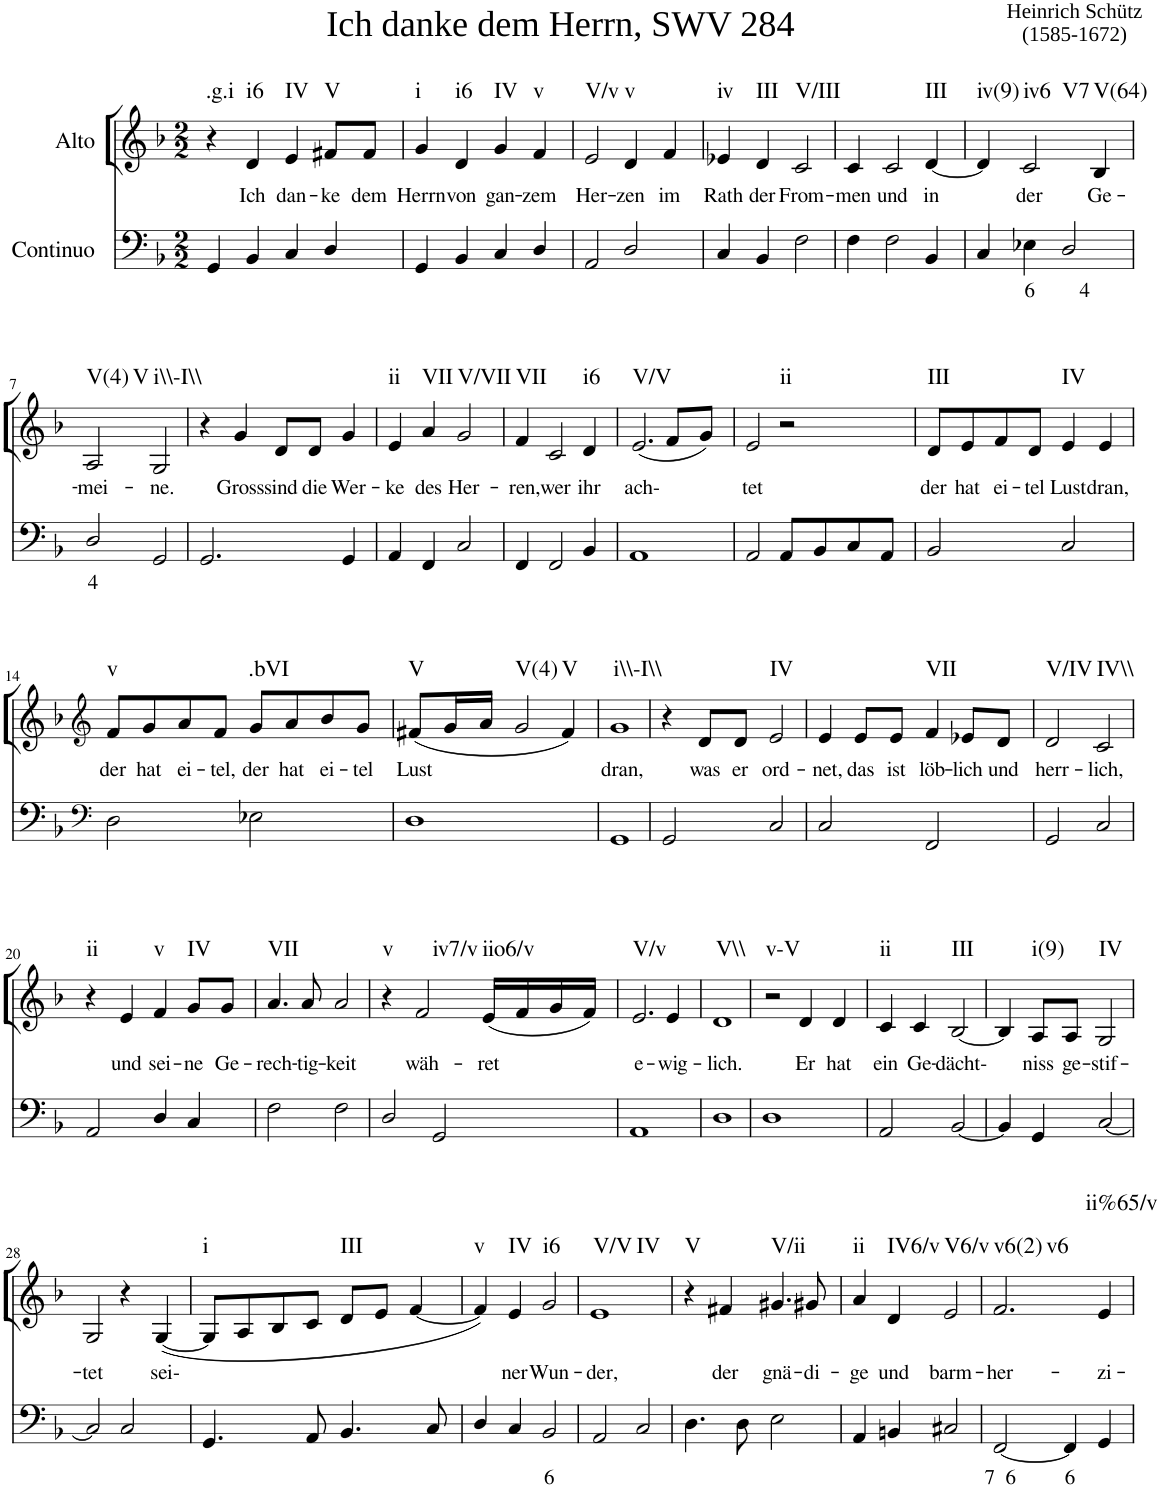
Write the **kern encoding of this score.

**kern	**text	**kern	**text	**harte
*part2	*part2	*part1	*part1	*part1
*staff2	*staff2	*staff1	*staff1	*
*I"Continuo	*	*I"Alto	*	*
*clefF4	*	*clefG2	*	*
*k[b-]	*	*k[b-]	*	*
*M2/2	*	*M2/2	*	*
=1	=1	=1	=1	=1
!	!	!LO:TX:a:t=Ich danke dem Herrn, SWV 284	!	!
!	!	!LO:TX:a:t=Heinrich Schütz	!	!
!	!	!LO:TX:a:t=(1585-1672)	!	!LO:H:kt=.g.i
4GG/	.	4r	.	N
!	!	!	!LO:LY:b	!LO:H:kt=i6
4BB-/	.	4d/	Ich	N
!	!	!	!LO:LY:b	!LO:H:kt=IV
4C/	.	4e/	dan-	N
!	!	!	!LO:LY:b	!LO:H:kt=V
4D/	.	8f#X/L	ke	N
!	!	!	!LO:LY:b	!
.	.	8f#/J	dem	.
=2	=2	=2	=2	=2
!	!	!	!LO:LY:b	!LO:H:kt=i
4GG/	.	4g/	Herrn	N
!	!	!	!LO:LY:b	!LO:H:kt=i6
4BB-/	.	4d/	von	N
!	!	!	!LO:LY:b	!LO:H:kt=IV
4C/	.	4g/	gan-	N
!	!	!	!LO:LY:b	!LO:H:kt=v
4D/	.	4f/	zem	N
=3	=3	=3	=3	=3
!	!	!	!LO:LY:b	!LO:H:kt=V/v
2AA/	.	2e/	Her-	N
!	!	!	!LO:LY:b	!LO:H:kt=v
2D/	.	4d/	zen	N
!	!	!	!LO:LY:b	!
.	.	4f/	im	.
=4	=4	=4	=4	=4
!	!	!	!LO:LY:b	!LO:H:kt=iv
4C/	.	4e-X/	Rath	N
!	!	!	!LO:LY:b	!LO:H:kt=III
4BB-/	.	4d/	der	N
!	!	!	!LO:LY:b	!LO:H:kt=V/III
2F\	.	2c/	From-	N
=5	=5	=5	=5	=5
!	!	!	!LO:LY:b	!
4F\	.	4c/	men	.
!	!	!	!LO:LY:b	!
2F\	.	2c/	und	.
!	!	!	!LO:LY:b	!LO:H:kt=III
4BB-/	.	[4d/	in	N
=6	=6	=6	=6	=6
!	!	!	!	!LO:H:kt=iv(9)
4C/	.	4d/]	.	N
!	!LO:LY:b	!	!LO:LY:b	!LO:H:n=1:kt=iv6
!	!	!	!	!LO:H:n=2:kt=V7
4E-X\	6	2c/	der	N N
!	!LO:LY:b	!	!	!
2D/	4	.	.	.
!	!	!	!LO:LY:b	!LO:H:kt=V(64)
.	.	4B-/	Ge-	N
!!LO:LB:g=z
=7	=7	=7	=7	=7
!	!LO:LY:b	!	!LO:LY:b	!LO:H:n=1:kt=V(4)
!	!	!	!	!LO:H:n=2:kt=V
2D/	4	2A/	mei-	N N
!	!	!	!LO:LY:b	!LO:H:kt=i\\-I\\
2GG/	.	2G/	ne.	N
=8	=8	=8	=8	=8
2.GG/	.	4r	.	.
!	!	!	!LO:LY:b	!
.	.	4g/	Gross	.
!	!	!	!LO:LY:b	!
.	.	8d/L	sind	.
!	!	!	!LO:LY:b	!
.	.	8d/J	die	.
!	!	!	!LO:LY:b	!
4GG/	.	4g/	Wer-	.
=9	=9	=9	=9	=9
!	!	!	!LO:LY:b	!LO:H:kt=ii
4AA/	.	4e/	ke	N
!	!	!	!LO:LY:b	!LO:H:kt=VII
4FF/	.	4a/	des	N
!	!	!	!LO:LY:b	!LO:H:kt=V/VII
2C/	.	2g/	Her-	N
=10	=10	=10	=10	=10
!	!	!	!LO:LY:b	!LO:H:kt=VII
4FF/	.	4f/	ren,	N
!	!	!	!LO:LY:b	!
2FF/	.	2c/	wer	.
!	!	!	!LO:LY:b	!LO:H:kt=i6
4BB-/	.	4d/	ihr	N
=11	=11	=11	=11	=11
!	!	!	!LO:LY:b	!LO:H:kt=V/V
1AA	.	(2.e/	ach-	N
.	.	8f/L	.	.
.	.	8g/J)	.	.
=12	=12	=12	=12	=12
!	!	!	!LO:LY:b	!
2AA/	.	2e/	tet	.
!	!	!	!	!LO:H:kt=ii
8AA/L	.	2r	.	N
8BB-/	.	.	.	.
8C/	.	.	.	.
8AA/J	.	.	.	.
=13	=13	=13	=13	=13
!	!	!	!LO:LY:b	!LO:H:kt=III
2BB-/	.	8d/L	der	N
!	!	!	!LO:LY:b	!
.	.	8e/	hat	.
!	!	!	!LO:LY:b	!
.	.	8f/	ei-	.
!	!	!	!LO:LY:b	!
.	.	8d/J	tel	.
!	!	!	!LO:LY:b	!LO:H:kt=IV
2C/	.	4e/	Lust	N
!	!	!	!LO:LY:b	!
.	.	4e/	dran,	.
!!LO:LB:g=z
=14	=14	=14	=14	=14
*clefF4	*	*clefG2	*	*
!	!	!	!LO:LY:b	!LO:H:kt=v
2D\	.	8f/L	der	N
!	!	!	!LO:LY:b	!
.	.	8g/	hat	.
!	!	!	!LO:LY:b	!
.	.	8a/	ei-	.
!	!	!	!LO:LY:b	!
.	.	8f/J	tel,	.
!	!	!	!LO:LY:b	!LO:H:kt=.bVI
2E-X\	.	8g/L	der	N
!	!	!	!LO:LY:b	!
.	.	8a/	hat	.
!	!	!	!LO:LY:b	!
.	.	8b-/	ei-	.
!	!	!	!LO:LY:b	!
.	.	8g/J	tel	.
=15	=15	=15	=15	=15
!	!	!	!LO:LY:b	!LO:H:kt=V
1D	.	(8f#X/L	Lust	N
.	.	16g/L	.	.
.	.	16a/JJ	.	.
!	!	!	!	!LO:H:kt=V(4)
.	.	2g/	.	N
!	!	!	!	!LO:H:kt=V
.	.	4f#/)	.	N
=16	=16	=16	=16	=16
!	!	!	!LO:LY:b	!LO:H:kt=i\\-I\\
1GG	.	1g	dran,	N
=17	=17	=17	=17	=17
2GG/	.	4r	.	.
!	!	!	!LO:LY:b	!
.	.	8d/L	was	.
!	!	!	!LO:LY:b	!
.	.	8d/J	er	.
!	!	!	!LO:LY:b	!LO:H:kt=IV
2C/	.	2e/	ord-	N
=18	=18	=18	=18	=18
!	!	!	!LO:LY:b	!
2C/	.	4e/	net,	.
!	!	!	!LO:LY:b	!
.	.	8e/L	das	.
!	!	!	!LO:LY:b	!
.	.	8e/J	ist	.
!	!	!	!LO:LY:b	!LO:H:kt=VII
2FF/	.	4f/	löb-	N
!	!	!	!LO:LY:b	!
.	.	8e-X/L	lich	.
!	!	!	!LO:LY:b	!
.	.	8d/J	und	.
=19	=19	=19	=19	=19
!	!	!	!LO:LY:b	!LO:H:kt=V/IV
2GG/	.	2d/	herr-	N
!	!	!	!LO:LY:b	!LO:H:kt=IV\\
2C/	.	2c/	lich,	N
!!LO:LB:g=z
=20	=20	=20	=20	=20
!	!	!	!	!LO:H:kt=ii
2AA/	.	4r	.	N
!	!	!	!LO:LY:b	!
.	.	4e/	und	.
!	!	!	!LO:LY:b	!LO:H:kt=v
4D/	.	4f/	sei-	N
!	!	!	!LO:LY:b	!LO:H:kt=IV
4C/	.	8g/L	ne	N
!	!	!	!LO:LY:b	!
.	.	8g/J	Ge-	.
=21	=21	=21	=21	=21
!	!	!	!LO:LY:b	!LO:H:kt=VII
2F\	.	4.a/	rech-	N
!	!	!	!LO:LY:b	!
.	.	8a/	tig-	.
!	!	!	!LO:LY:b	!
2F\	.	2a/	keit	.
=22	=22	=22	=22	=22
!	!	!	!	!LO:H:kt=v
2D/	.	4r	.	N
!	!	!	!LO:LY:b	!LO:H:kt=iv7/v
.	.	2f/	wäh-	N
2GG/	.	.	.	.
!	!	!	!LO:LY:b	!LO:H:kt=iio6/v
.	.	(16e/LL	ret	N
.	.	16f/	.	.
.	.	16g/	.	.
.	.	16f/JJ)	.	.
=23	=23	=23	=23	=23
!	!	!	!LO:LY:b	!LO:H:kt=V/v
1AA	.	2.e/	e-	N
!	!	!	!LO:LY:b	!
.	.	4e/	wig-	.
=24	=24	=24	=24	=24
!	!	!	!LO:LY:b	!LO:H:kt=V\\
1D	.	1d	lich.	N
=25	=25	=25	=25	=25
!	!	!	!	!LO:H:kt=v-V
1D	.	2r	.	N
!	!	!	!LO:LY:b	!
.	.	4d/	Er	.
!	!	!	!LO:LY:b	!
.	.	4d/	hat	.
=26	=26	=26	=26	=26
!	!	!	!LO:LY:b	!LO:H:kt=ii
2AA/	.	4c/	ein	N
!	!	!	!LO:LY:b	!
.	.	4c/	Ge-	.
!	!	!	!LO:LY:b	!LO:H:kt=III
[2BB-/	.	[2B-/	dächt-	N
=27	=27	=27	=27	=27
4BB-/]	.	4B-/]	.	.
!	!	!	!LO:LY:b	!LO:H:kt=i(9)
4GG/	.	8A/L	niss	N
!	!	!	!LO:LY:b	!
.	.	8A/J	ge-	.
!	!	!	!LO:LY:b	!LO:H:kt=IV
[2C/	.	2G/	stif-	N
!!LO:LB:g=z
=28	=28	=28	=28	=28
!	!	!	!LO:LY:b	!
2C/]	.	2G/	tet	.
2C/	.	4r	.	.
!	!	!	!LO:LY:b	!
.	.	([4G/	sei-	.
=29	=29	=29	=29	=29
!	!	!	!	!LO:H:kt=i
4.GG/	.	8G/L]	.	N
.	.	8A/	.	.
.	.	8B-/	.	.
8AA/	.	8c/J	.	.
!	!	!	!	!LO:H:kt=III
4.BB-/	.	8d/L	.	N
.	.	8e/J	.	.
.	.	[4f/	.	.
8C/	.	.	.	.
=30	=30	=30	=30	=30
!	!	!	!	!LO:H:kt=v
4D/	.	4f/])	.	N
!	!	!	!LO:LY:b	!LO:H:kt=IV
4C/	.	4e/	ner	N
!	!LO:LY:b	!	!LO:LY:b	!LO:H:kt=i6
2BB-/	6	2g/	Wun-	N
=31	=31	=31	=31	=31
!	!	!	!LO:LY:b	!LO:H:n=1:kt=V/V
!	!	!	!	!LO:H:n=2:kt=IV
2AA/	.	1e	der,	N N
2C/	.	.	.	.
=32	=32	=32	=32	=32
!	!	!	!	!LO:H:kt=V
4.D\	.	4r	.	N
!	!	!	!LO:LY:b	!
.	.	4f#X/	der	.
8D\	.	.	.	.
!	!	!	!LO:LY:b	!LO:H:kt=V/ii
2E\	.	4.g#X/	gnä-	N
!	!	!	!LO:LY:b	!
.	.	8g#X/	di-	.
=33	=33	=33	=33	=33
!	!	!	!LO:LY:b	!LO:H:kt=ii
4AA/	.	4a/	ge	N
!	!	!	!LO:LY:b	!LO:H:kt=IV6/v
4BBn/	.	4d/	und	N
!	!	!	!LO:LY:b	!LO:H:kt=V6/v
2C#X/	.	2e/	barm-	N
=34	=34	=34	=34	=34
!	!LO:LY:b	!	!LO:LY:b	!LO:H:n=1:kt=v6(2)
!	!	!	!	!LO:H:n=2:kt=v6
[2FF/	7 6	2.f/	her-	N N
!	!LO:LY:b	!	!	!
4FF/]	6	.	.	.
!	!	!	!LO:LY:b	!LO:H:kt=ii%65/v
4GG/	.	4e/	zi-	N
=	=	=	=	=
*-	*-	*-	*-	*-
